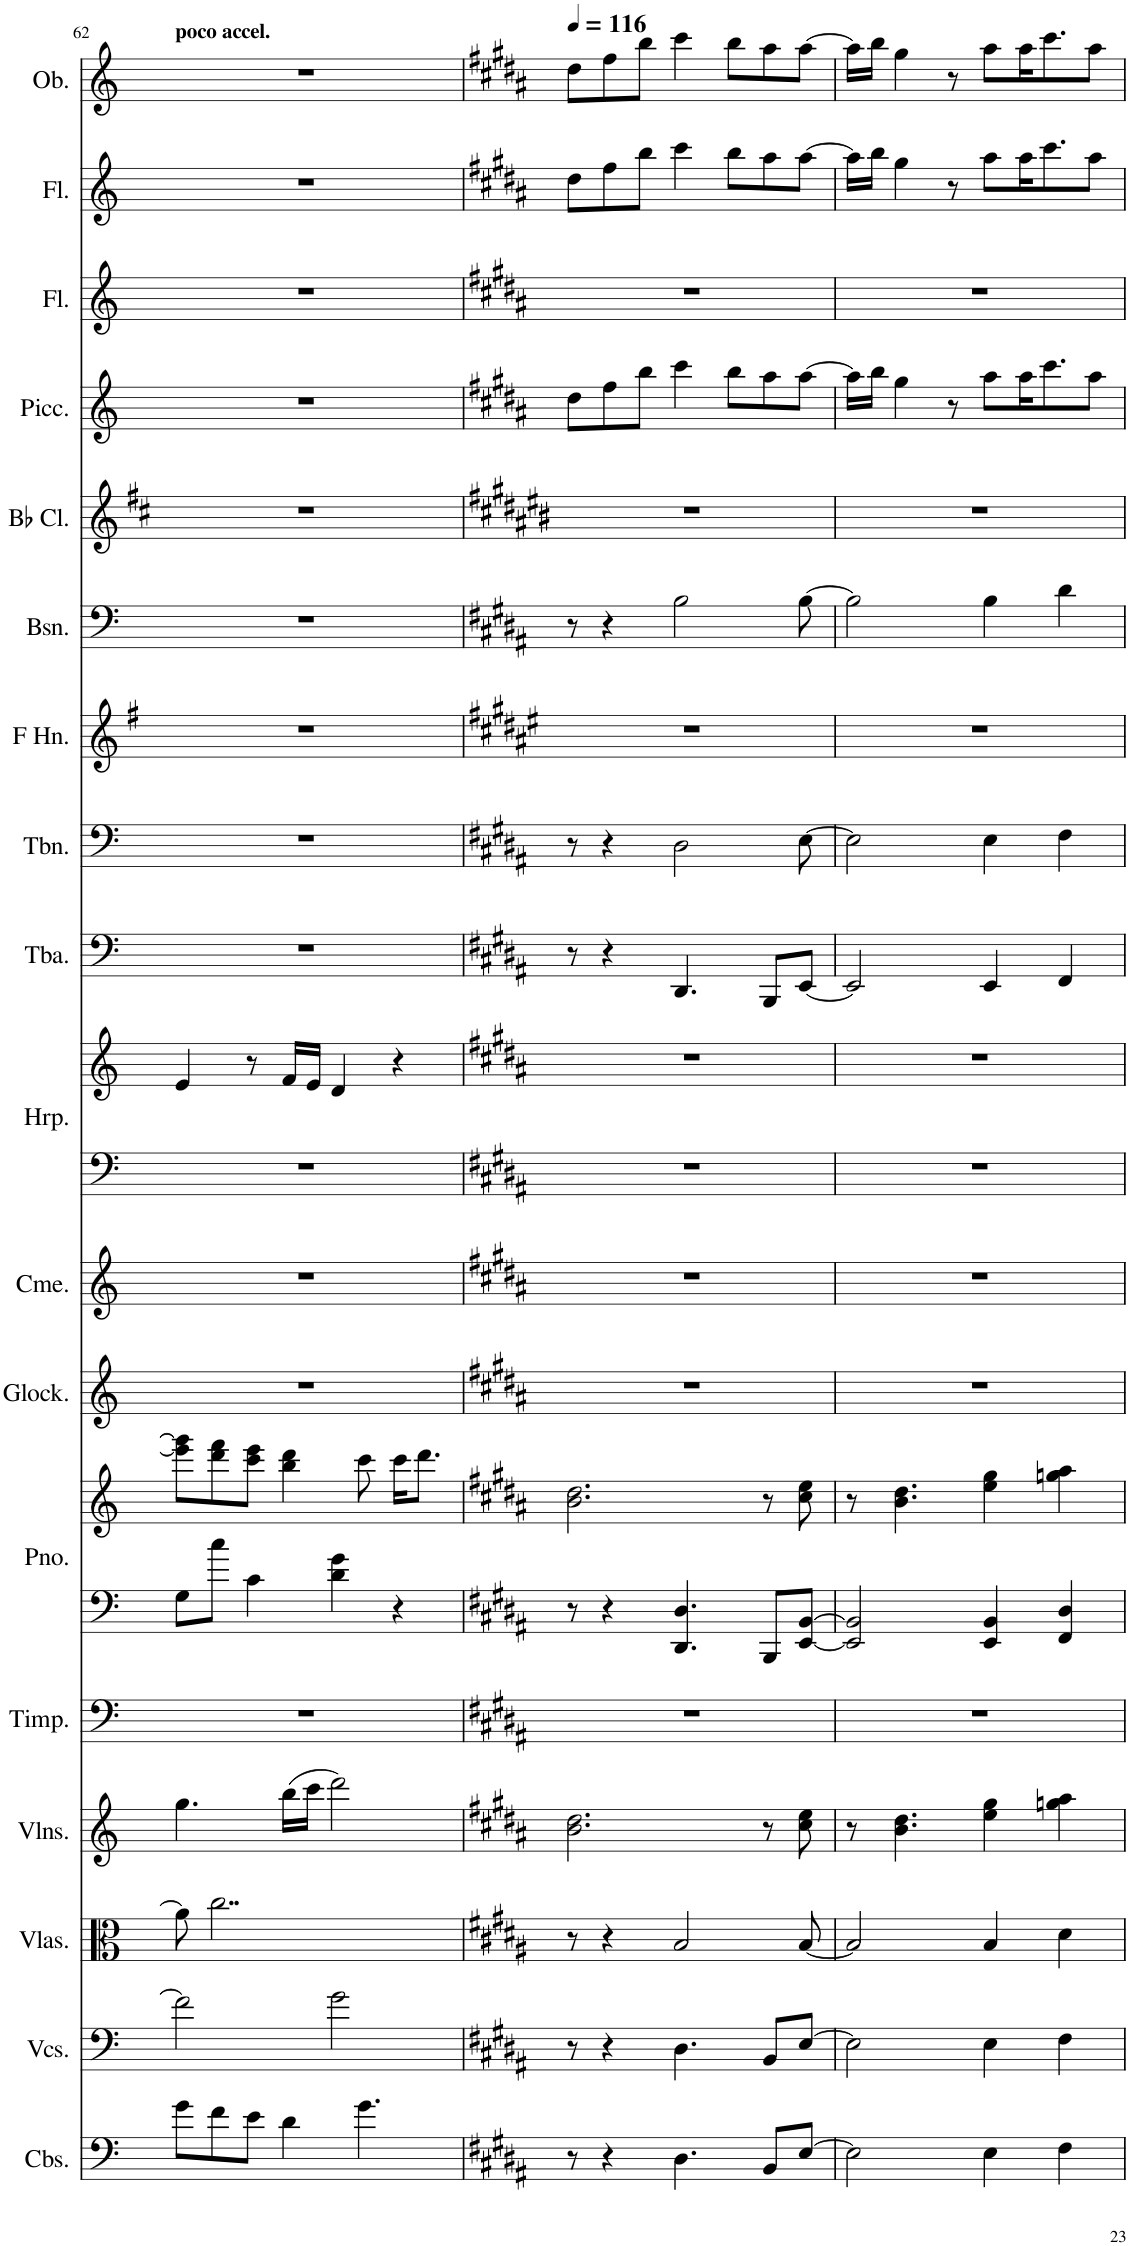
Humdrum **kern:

**kern	**kern	**kern	**kern	**kern	**kern	**kern	**kern	**kern	**kern	**kern	**kern	**kern	**kern	**kern	**kern	**kern	**kern	**kern	**kern
*part18	*part17	*part16	*part15	*part14	*part13	*part13	*part12	*part11	*part10	*part10	*part9	*part8	*part7	*part6	*part5	*part4	*part3	*part2	*part1
*staff20	*staff19	*staff18	*staff17	*staff16	*staff15	*staff14	*staff13	*staff12	*staff11	*staff10	*staff9	*staff8	*staff7	*staff6	*staff5	*staff4	*staff3	*staff2	*staff1
*I"Contrabasses	*I"Violoncellos	*I"Violas	*I"Violins	*I"Timpani	*I"Piano	*	*I"Glockenspiel	*I"Chimes	*I"Harp	*	*I"Tuba	*I"Trombone	*I"Horn in F	*I"Bassoon	*I"Bb Clarinet	*I"Piccolo	*I"Flute	*I"Flute	*I"Oboe
*I'Cbs.	*I'Vcs.	*I'Vlas.	*I'Vlns.	*I'Timp.	*I'Pno.	*	*I'Glock.	*I'Cme.	*I'Hrp.	*	*I'Tba.	*I'Tbn.	*	*I'Bsn.	*I'Bb Cl.	*I'Picc.	*I'Fl.	*I'Fl.	*I'Ob.
!!LO:PB:g=z
*clefF4	*clefF4	*clefC3	*clefG2	*clefF4	*clefF4	*clefG2	*clefG2	*clefG2	*clefF4	*clefG2	*clefF4	*clefF4	*clefG2	*clefF4	*clefG2	*clefG2	*clefG2	*clefG2	*clefG2
*Trd7c12	*	*	*	*	*	*	*Trd-14c-24	*	*	*	*	*	*Trd4c7	*	*Trd1c2	*Trd-7c-12	*	*	*
*k[]	*k[]	*k[]	*k[]	*k[]	*k[]	*k[]	*k[]	*k[]	*k[]	*k[]	*k[]	*k[]	*k[f#]	*k[]	*k[f#c#]	*k[]	*k[]	*k[]	*k[]
*M4/4	*M4/4	*M4/4	*M4/4	*M4/4	*M4/4	*M4/4	*M4/4	*M4/4	*M4/4	*M4/4	*M4/4	*M4/4	*M4/4	*M4/4	*M4/4	*M4/4	*M4/4	*M4/4	*M4/4
=62	=62	=62	=62	=62	=62	=62	=62	=62	=62	=62	=62	=62	=62	=62	=62	=62	=62	=62	=62
!	!	!	!	!	!	!	!	!	!	!	!	!	!	!	!	!	!	!	!LO:TX:a:B:t=poco accel.
8g\L	2f\]	8a\]	4.gg\	1r	8G\L	8eee\] 8ggg\]L	1r	1r	1r	4e/	1r	1r	1r	1r	1r	1r	1r	1r	1r
8f\	.	2..cc\	.	.	8cc\J	8ddd\ 8fff\	.	.	.	.	.	.	.	.	.	.	.	.	.
8e\J	.	.	.	.	4c\	8ccc\ 8eee\J	.	.	.	8r	.	.	.	.	.	.	.	.	.
4d\	.	.	(16bb\LL	.	.	4bb\ 4ddd\	.	.	.	16f/LL	.	.	.	.	.	.	.	.	.
.	.	.	16ccc\JJ	.	.	.	.	.	.	16e/JJ	.	.	.	.	.	.	.	.	.
.	2g\	.	2ddd\)	.	4d\ 4g\	.	.	.	.	4d/	.	.	.	.	.	.	.	.	.
4.g\	.	.	.	.	.	8ccc\	.	.	.	.	.	.	.	.	.	.	.	.	.
.	.	.	.	.	4r	16ccc\KL	.	.	.	4r	.	.	.	.	.	.	.	.	.
.	.	.	.	.	.	8.ddd\J	.	.	.	.	.	.	.	.	.	.	.	.	.
=63	=63	=63	=63	=63	=63	=63	=63	=63	=63	=63	=63	=63	=63	=63	=63	=63	=63	=63	=63
*k[f#c#g#d#a#]	*k[f#c#g#d#a#]	*k[f#c#g#d#a#]	*k[f#c#g#d#a#]	*k[f#c#g#d#a#]	*k[f#c#g#d#a#]	*k[f#c#g#d#a#]	*k[f#c#g#d#a#]	*k[f#c#g#d#a#]	*k[f#c#g#d#a#]	*k[f#c#g#d#a#]	*k[f#c#g#d#a#]	*k[f#c#g#d#a#]	*k[f#c#g#d#a#e#]	*k[f#c#g#d#a#]	*k[f#c#g#d#a#e#b#]	*k[f#c#g#d#a#]	*k[f#c#g#d#a#]	*k[f#c#g#d#a#]	*k[f#c#g#d#a#]
*	*	*	*	*	*	*	*	*	*	*	*	*	*	*	*	*	*	*	*MM116
8r	8r	8r	2.b\ 2.dd#\	1r	8r	2.b\ 2.dd#\	1r	1r	1r	1r	8r	8r	1r	8r	1r	8dd#\L	1r	8dd#\L	8dd#\L
4r	4r	4r	.	.	4r	.	.	.	.	.	4r	4r	.	4r	.	8ff#\	.	8ff#\	8ff#\
.	.	.	.	.	.	.	.	.	.	.	.	.	.	.	.	8bb\J	.	8bb\J	8bb\J
4.D#\	4.D#\	2B/	.	.	4.DD#/ 4.D#/	.	.	.	.	.	4.DD#/	2D#\	.	2B\	.	4ccc#\	.	4ccc#\	4ccc#\
.	.	.	.	.	.	.	.	.	.	.	.	.	.	.	.	8bb\L	.	8bb\L	8bb\L
8BB/L	8BB/L	.	8r	.	8BBB/L	8r	.	.	.	.	8BBB/L	.	.	.	.	8aa#\	.	8aa#\	8aa#\
[8E/J	[8E/J	[8B/	8cc#\ 8ee\	.	[8EE/ [8BB/J	8cc#\ 8ee\	.	.	.	.	[8EE/J	[8E\	.	[8B\	.	[8aa#\J	.	[8aa#\J	[8aa#\J
=64	=64	=64	=64	=64	=64	=64	=64	=64	=64	=64	=64	=64	=64	=64	=64	=64	=64	=64	=64
2E\]	2E\]	2B/]	8r	1r	2EE/] 2BB/]	8r	1r	1r	1r	1r	2EE/]	2E\]	1r	2B\]	1r	16aa#\LL]	1r	16aa#\LL]	16aa#\LL]
.	.	.	.	.	.	.	.	.	.	.	.	.	.	.	.	16bb\JJ	.	16bb\JJ	16bb\JJ
.	.	.	4.b\ 4.dd#\	.	.	4.b\ 4.dd#\	.	.	.	.	.	.	.	.	.	4gg#\	.	4gg#\	4gg#\
.	.	.	.	.	.	.	.	.	.	.	.	.	.	.	.	8r	.	8r	8r
4E\	4E\	4B/	4ee\ 4gg#\	.	4EE/ 4BB/	4ee\ 4gg#\	.	.	.	.	4EE/	4E\	.	4B\	.	8aa#\L	.	8aa#\L	8aa#\L
.	.	.	.	.	.	.	.	.	.	.	.	.	.	.	.	16aa#\K	.	16aa#\K	16aa#\K
.	.	.	.	.	.	.	.	.	.	.	.	.	.	.	.	8.ccc#\	.	8.ccc#\	8.ccc#\
4F#\	4F#\	4d#\	4ggn\ 4aa#\	.	4FF#/ 4D#/	4ggn\ 4aa#\	.	.	.	.	4FF#/	4F#\	.	4d#\	.	.	.	.	.
.	.	.	.	.	.	.	.	.	.	.	.	.	.	.	.	8aa#\J	.	8aa#\J	8aa#\J
=	=	=	=	=	=	=	=	=	=	=	=	=	=	=	=	=	=	=	=
*-	*-	*-	*-	*-	*-	*-	*-	*-	*-	*-	*-	*-	*-	*-	*-	*-	*-	*-	*-
